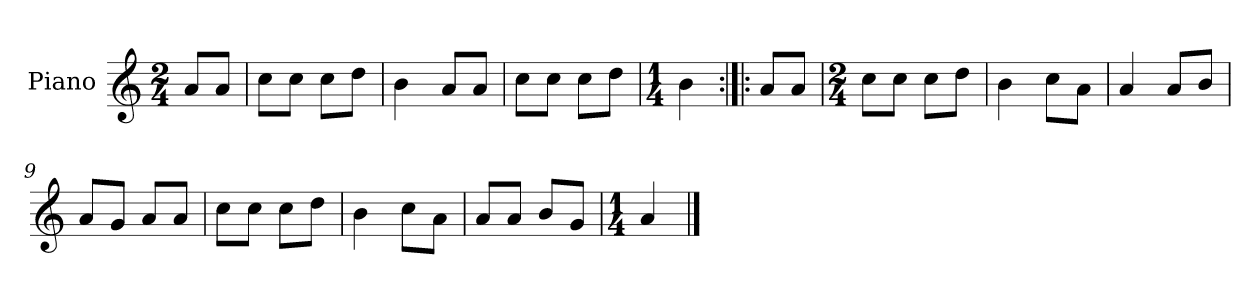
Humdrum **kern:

**kern
*part1
*staff1
*I"Piano
*I'Pno.
*clefG2
*k[]
*M2/4
=
8a/L
8a/J
=1
8cc\L
8cc\J
8cc\L
8dd\J
=2
4b\
8a/L
8a/J
=3
8cc\L
8cc\J
8cc\L
8dd\J
=4
*M1/4
4b\
=5:|!|:
8a/L
8a/J
=6
*M2/4
8cc\L
8cc\J
8cc\L
8dd\J
=7
4b\
8cc\L
8a\J
=8
4a/
8a/L
8b/J
=9
8a/L
8g/J
8a/L
8a/J
=10
8cc\L
8cc\J
8cc\L
8dd\J
=11
4b\
8cc\L
8a\J
!!LO:LB:g=z
=12
8a/L
8a/J
8b/L
8g/J
=13
*M1/4
4a/
==
*-
